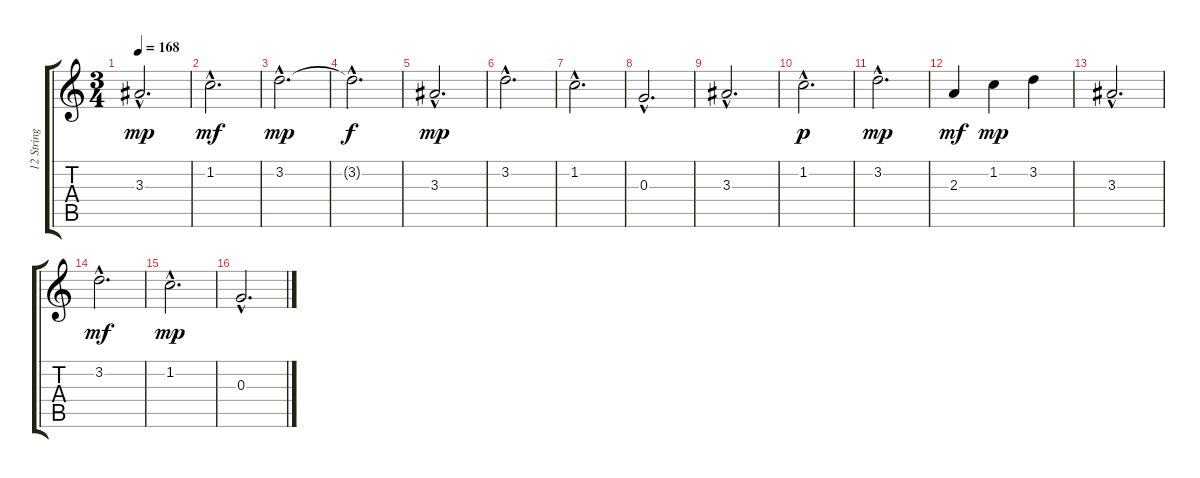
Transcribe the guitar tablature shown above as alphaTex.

\track ("12 String Guitar 2" "12 String ") {instrument acousticguitarnylon}
\staff {score tabs}
\tuning (E4 B3 G3 D3 A2 E2) {hide}
\ts (3 4)
\tempo 168
\clef g2
\ks c
3.3{hac}.2{d dy mp} |
1.2{hac}.2{d dy mf} |
3.2{hac}.2{d dy mp} |
3.2{hac t}.2{d dy f} |
3.3{hac}.2{d dy mp} |
3.2{hac}.2{d} |
1.2{hac}.2{d} |
0.3{hac}.2{d} |
3.3{hac}.2{d} |
1.2{hac}.2{d dy p} |
3.2{hac}.2{d dy mp} |
2.3.4{dy mf} 1.2.4{dy mp} 3.2.4 |
3.3{hac}.2{d} |
3.2{hac}.2{d dy mf} |
1.2{hac}.2{d dy mp} |
0.3{hac}.2{d}
